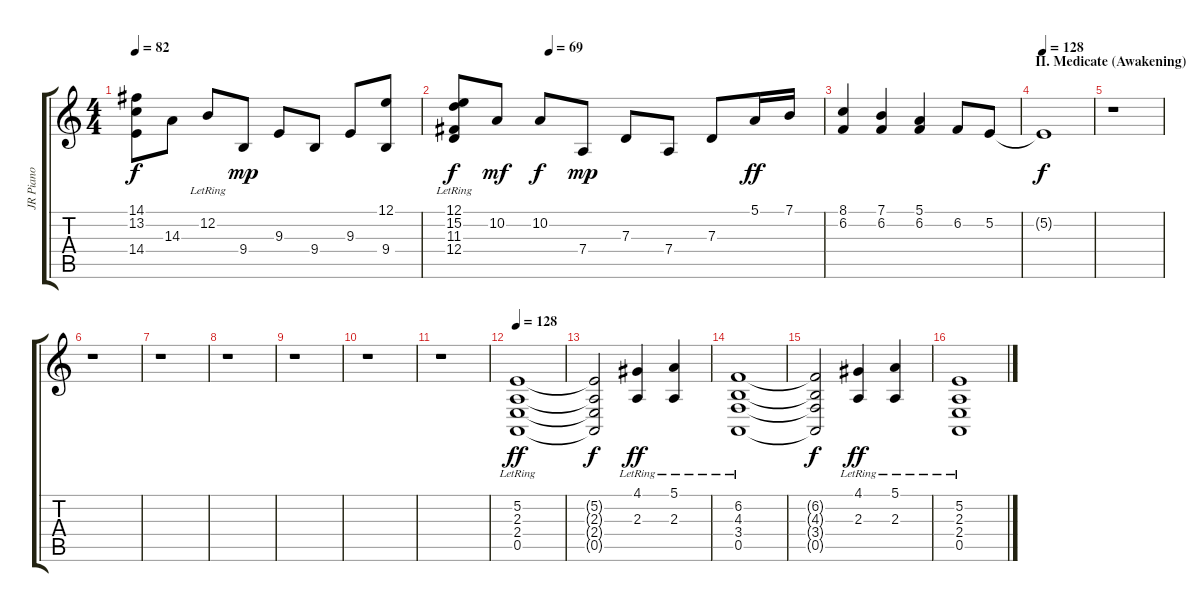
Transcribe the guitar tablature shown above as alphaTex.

\track ("JR Piano" "JR Piano") {instrument acousticgrandpiano}
\staff {score tabs}
\tuning (E4 B3 G3 D3 A2 E2) {hide}
\ts (4 4)
\tempo 82
\clef g2
\ks c
(14.1 13.2 14.4).8{dy f} 14.3.8 12.2{lr}.8 9.4.8{dy mp} 9.3.8 9.4.8 9.3.8 (12.1 9.4).8 |
\tempo (69 0.25)
(12.1{lr} 15.2 11.3{lr} 12.4{lr}).8{dy f} 10.2.8{dy mf} 10.2.8{dy f} 7.4.8{dy mp} 7.3.8 7.4.8 7.3.8 5.1.16{dy ff} 7.1.16 |
(8.1 6.2).4 (7.1 6.2).4 (5.1 6.2).4 6.2.8 5.2.8 |
\section ("" "II. Medicate (Awakening)")
\tempo 128
5.2{t}.1{dy f} |
r.1 |
r.1 |
r.1 |
r.1 |
r.1 |
r.1 |
r.1 |
\tempo 128
(5.2{lr} 2.3{lr} 2.4{lr} 0.5{lr}).1{dy ff} |
(5.2{t} 2.3{t} 2.4{t} 0.5{t}).2{dy f} (4.1{lr} 2.3{lr}).4{dy ff} (5.1{lr} 2.3{lr}).4 |
(6.2{lr} 4.3{lr} 3.4{lr} 0.5{lr}).1 |
(6.2{t} 4.3{t} 3.4{t} 0.5{t}).2{dy f} (4.1{lr} 2.3{lr}).4{dy ff} (5.1{lr} 2.3{lr}).4 |
(5.2{lr} 2.3{lr} 2.4{lr} 0.5{lr}).1
